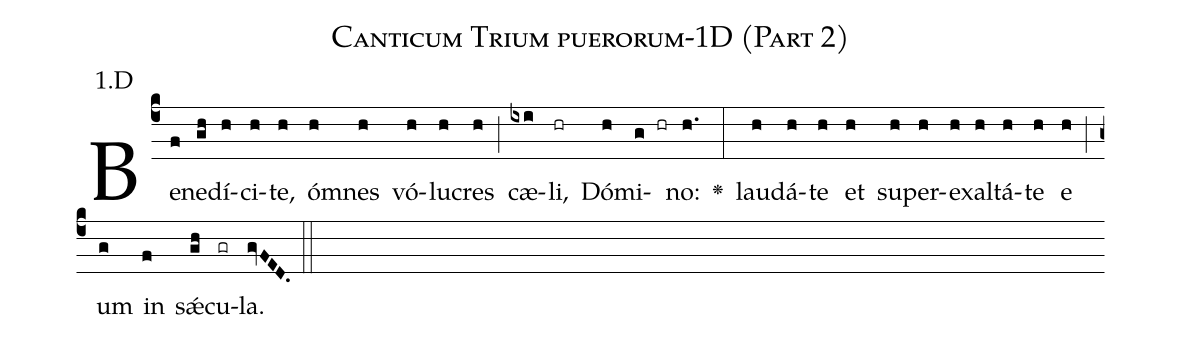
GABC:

name: Canticum Trium puerorum-1D (Part 2);
annotation: 1.D;
%%
(c4)Be(f)ne(gh)dí(h)ci(h)te,(h) óm(h)nes(h) vó(h)lu(h)cres(h) (;) cæ(ixi)li,(hr) Dó(h)mi(g hr)no:(h.) <v>\greheightstar</v>(:) lau(h)dá(h)te(h) et(h) su(h)per(h)ex(h)al(h)tá(h)te(h) e(h) (;) um(g) in(f) sǽ(gh)cu(gr)la.(gvFED.) (::)


%E(h) u(h) o(g) u(f) a(gh) e.(gvFED.) (::)
